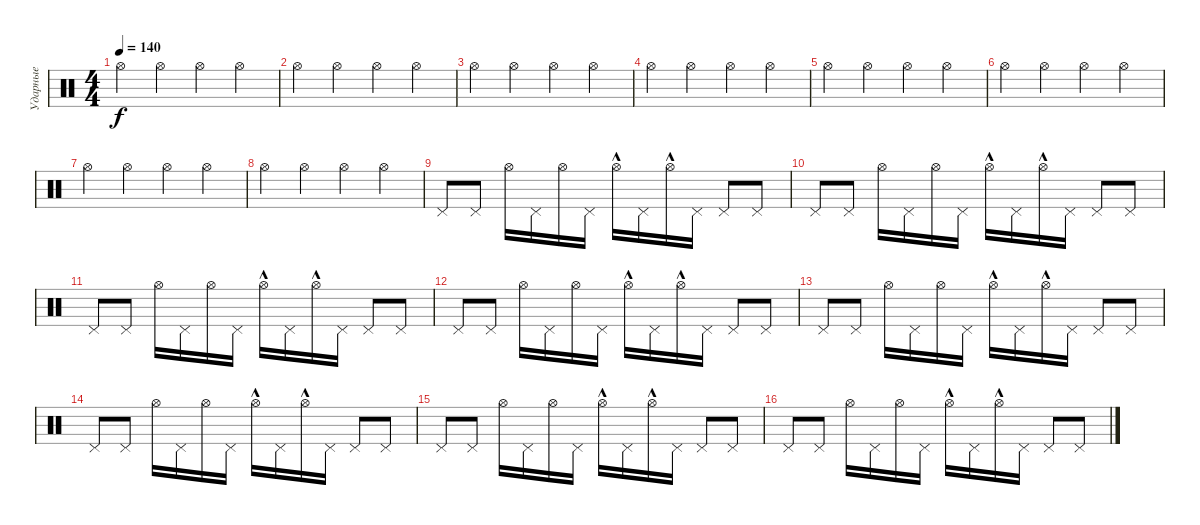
\track ("Ударные" "Ударные") {instrument percussion}
\staff {score}
\articulation defaults
\ts (4 4)
\tempo 140
\clef neutral
\ks c "Hi-Hat (open)".4{dy f} "Hi-Hat (open)".4 "Hi-Hat (open)".4 "Hi-Hat (open)".4
|
"Hi-Hat (open)".4 "Hi-Hat (open)".4 "Hi-Hat (open)".4 "Hi-Hat (open)".4 |
"Hi-Hat (open)".4 "Hi-Hat (open)".4 "Hi-Hat (open)".4 "Hi-Hat (open)".4 |
"Hi-Hat (open)".4 "Hi-Hat (open)".4 "Hi-Hat (open)".4 "Hi-Hat (open)".4 |
"Hi-Hat (open)".4 "Hi-Hat (open)".4 "Hi-Hat (open)".4 "Hi-Hat (open)".4 |
"Hi-Hat (open)".4 "Hi-Hat (open)".4 "Hi-Hat (open)".4 "Hi-Hat (open)".4 |
"Hi-Hat (open)".4 "Hi-Hat (open)".4 "Hi-Hat (open)".4 "Hi-Hat (open)".4 |
"Hi-Hat (open)".4 "Hi-Hat (open)".4 "Hi-Hat (open)".4 "Hi-Hat (open)".4 |
"Pedal Hi-Hat (hit)".8 "Pedal Hi-Hat (hit)".8 "Hi-Hat (open)".16 "Pedal Hi-Hat (hit)".16 "Hi-Hat (open)".16 "Pedal Hi-Hat (hit)".16 "Hi-Hat (open)"{hac}.16 "Pedal Hi-Hat (hit)".16 "Hi-Hat (open)"{hac}.16 "Pedal Hi-Hat (hit)".16 "Pedal Hi-Hat (hit)".8 "Pedal Hi-Hat (hit)".8 |
"Pedal Hi-Hat (hit)".8 "Pedal Hi-Hat (hit)".8 "Hi-Hat (open)".16 "Pedal Hi-Hat (hit)".16 "Hi-Hat (open)".16 "Pedal Hi-Hat (hit)".16 "Hi-Hat (open)"{hac}.16 "Pedal Hi-Hat (hit)".16 "Hi-Hat (open)"{hac}.16 "Pedal Hi-Hat (hit)".16 "Pedal Hi-Hat (hit)".8 "Pedal Hi-Hat (hit)".8 |
"Pedal Hi-Hat (hit)".8 "Pedal Hi-Hat (hit)".8 "Hi-Hat (open)".16 "Pedal Hi-Hat (hit)".16 "Hi-Hat (open)".16 "Pedal Hi-Hat (hit)".16 "Hi-Hat (open)"{hac}.16 "Pedal Hi-Hat (hit)".16 "Hi-Hat (open)"{hac}.16 "Pedal Hi-Hat (hit)".16 "Pedal Hi-Hat (hit)".8 "Pedal Hi-Hat (hit)".8 |
"Pedal Hi-Hat (hit)".8 "Pedal Hi-Hat (hit)".8 "Hi-Hat (open)".16 "Pedal Hi-Hat (hit)".16 "Hi-Hat (open)".16 "Pedal Hi-Hat (hit)".16 "Hi-Hat (open)"{hac}.16 "Pedal Hi-Hat (hit)".16 "Hi-Hat (open)"{hac}.16 "Pedal Hi-Hat (hit)".16 "Pedal Hi-Hat (hit)".8 "Pedal Hi-Hat (hit)".8 |
"Pedal Hi-Hat (hit)".8 "Pedal Hi-Hat (hit)".8 "Hi-Hat (open)".16 "Pedal Hi-Hat (hit)".16 "Hi-Hat (open)".16 "Pedal Hi-Hat (hit)".16 "Hi-Hat (open)"{hac}.16 "Pedal Hi-Hat (hit)".16 "Hi-Hat (open)"{hac}.16 "Pedal Hi-Hat (hit)".16 "Pedal Hi-Hat (hit)".8 "Pedal Hi-Hat (hit)".8 |
"Pedal Hi-Hat (hit)".8 "Pedal Hi-Hat (hit)".8 "Hi-Hat (open)".16 "Pedal Hi-Hat (hit)".16 "Hi-Hat (open)".16 "Pedal Hi-Hat (hit)".16 "Hi-Hat (open)"{hac}.16 "Pedal Hi-Hat (hit)".16 "Hi-Hat (open)"{hac}.16 "Pedal Hi-Hat (hit)".16 "Pedal Hi-Hat (hit)".8 "Pedal Hi-Hat (hit)".8 |
"Pedal Hi-Hat (hit)".8 "Pedal Hi-Hat (hit)".8 "Hi-Hat (open)".16 "Pedal Hi-Hat (hit)".16 "Hi-Hat (open)".16 "Pedal Hi-Hat (hit)".16 "Hi-Hat (open)"{hac}.16 "Pedal Hi-Hat (hit)".16 "Hi-Hat (open)"{hac}.16 "Pedal Hi-Hat (hit)".16 "Pedal Hi-Hat (hit)".8 "Pedal Hi-Hat (hit)".8 |
"Pedal Hi-Hat (hit)".8 "Pedal Hi-Hat (hit)".8 "Hi-Hat (open)".16 "Pedal Hi-Hat (hit)".16 "Hi-Hat (open)".16 "Pedal Hi-Hat (hit)".16 "Hi-Hat (open)"{hac}.16 "Pedal Hi-Hat (hit)".16 "Hi-Hat (open)"{hac}.16 "Pedal Hi-Hat (hit)".16 "Pedal Hi-Hat (hit)".8 "Pedal Hi-Hat (hit)".8
